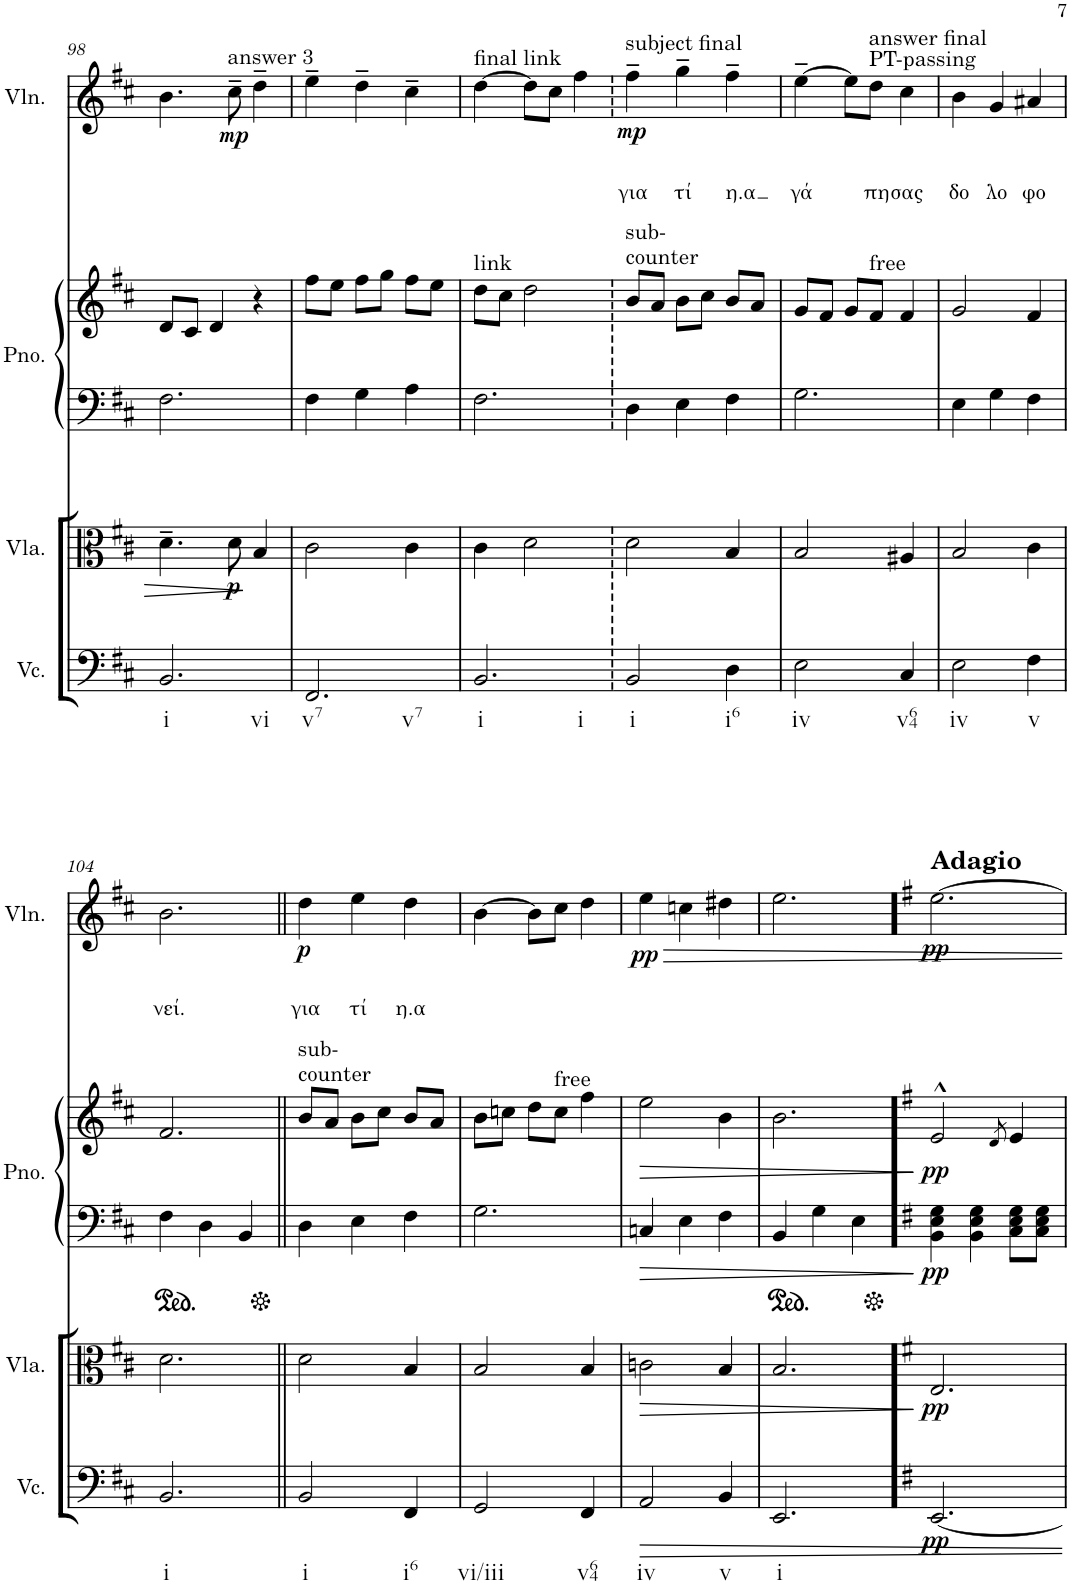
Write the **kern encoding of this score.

**kern	**dynam	**kern	**dynam	**kern	**kern	**dynam	**kern	**text	**text	**text	**dynam
*part4	*part4	*part3	*part3	*part2	*part2	*part2	*part1	*part1	*part1	*part1	*part1
*staff5	*staff5	*staff4	*staff4	*staff3	*staff2	*staff2/3	*staff1	*staff1	*staff1	*staff1	*staff1
*I"Violoncello	*	*I"Viola	*	*I"Grand Piano	*	*	*I"Violin	*	*	*	*
*I'Vc.	*	*I'Vla.	*	*I'Pno.	*	*	*I'Vln.	*	*	*	*
!!LO:PB:g=z
*clefF4	*	*clefC3	*	*clefF4	*clefG2	*	*clefG2	*	*	*	*
*k[f#c#]	*	*k[f#c#]	*	*k[f#c#]	*k[f#c#]	*	*k[f#c#]	*	*	*	*
*M3/4	*	*M3/4	*	*M3/4	*M3/4	*	*M3/4	*	*	*	*
=98	=98	=98	=98	=98	=98	=98	=98	=98	=98	=98	=98
!LO:TX:b:t=i	!	!	!	!	!	!	!	!	!	!	!
!LO:TX:b:t=vi	!	!	!	!	!	!	!	!	!	!	!
2.BB/	.	4.d~\	.	2.F#\	8d/L	.	4.b\	.	.	.	.
.	.	.	.	.	8c#/J	.	.	.	.	.	.
.	.	.	.	.	4d/	.	.	.	.	.	.
!	!	!	!	!	!	!	!LO:TX:a:t=answer 3	!	!	!	!
!	!	!	!LO:DY:b	!	!	!	!	!	!	!	!LO:DY:b
.	.	8d\	p	.	.	.	8cc#~\	.	.	.	mp
.	.	4B/	.	.	4r	.	4dd~\	.	.	.	.
=99	=99	=99	=99	=99	=99	=99	=99	=99	=99	=99	=99
!LO:TX:b:t=v7	!	!	!	!	!	!	!	!	!	!	!
!LO:TX:b:t=v7	!	!	!	!	!	!	!	!	!	!	!
2.FF#/	.	2c#\	.	4F#\	8ff#\L	.	4ee~\	.	.	.	.
.	.	.	.	.	8ee\J	.	.	.	.	.	.
.	.	.	.	4G\	8ff#\L	.	4dd~\	.	.	.	.
.	.	.	.	.	8gg\J	.	.	.	.	.	.
.	.	4c#\	.	4A\	8ff#\L	.	4cc#~\	.	.	.	.
.	.	.	.	.	8ee\J	.	.	.	.	.	.
=100	=100	=100	=100	=100	=100	=100	=100	=100	=100	=100	=100
!	!	!	!	!	!	!	!LO:TX:a:t=final link	!	!	!	!
!	!	!	!	!	!LO:TX:a:t=link	!	!	!	!	!	!
!LO:TX:b:t=i	!	!	!	!	!	!	!	!	!	!	!
!LO:TX:b:t=i	!	!	!	!	!	!	!	!	!	!	!
2.BB/	.	4c#\	.	2.F#\	8dd\L	.	[4dd\	.	.	.	.
.	.	.	.	.	8cc#\J	.	.	.	.	.	.
.	.	2d\	.	.	2dd\	.	8dd\L]	.	.	.	.
.	.	.	.	.	.	.	8cc#\J	.	.	.	.
.	.	.	.	.	.	.	4ff#\	.	.	.	.
=101	=101	=101	=101	=101	=101	=101	=101	=101	=101	=101	=101
!	!	!	!	!	!	!	!LO:TX:a:t=subject final	!	!	!	!
!	!	!	!	!	!LO:TX:a:t=sub-	!	!	!	!	!	!
!	!	!	!	!	!LO:TX:a:t=counter	!	!	!	!	!	!
!LO:TX:b:t=i	!	!	!	!	!	!	!	!	!	!	!
!	!	!	!	!	!	!	!	!	!	!LO:LY:b	!LO:DY:b
2BB/	.	2d\	.	4D\	8b/L	.	4ff#~\	.	.	για	mp
.	.	.	.	.	8a/J	.	.	.	.	.	.
!	!	!	!	!	!	!	!	!	!	!LO:LY:b	!
.	.	.	.	4E\	8b\L	.	4gg~\	.	.	τί	.
.	.	.	.	.	8cc#\J	.	.	.	.	.	.
!LO:TX:b:t=i6	!	!	!	!	!	!	!	!	!	!	!
!	!	!	!	!	!	!	!	!	!	!LO:LY:b	!
4D\	.	4B/	.	4F#\	8b/L	.	4ff#~\	.	.	η.α	.
.	.	.	.	.	8a/J	.	.	.	.	.	.
=102	=102	=102	=102	=102	=102	=102	=102	=102	=102	=102	=102
!LO:TX:b:t=iv	!	!	!	!	!	!	!	!	!	!	!
!	!	!	!	!	!	!	!	!	!	!LO:LY:b	!
2E\	.	2B/	.	2.G\	8g/L	.	[4ee~\	.	.	γά	.
.	.	.	.	.	8f#/J	.	.	.	.	.	.
.	.	.	.	.	8g/L	.	8ee\L]	.	.	.	.
!	!	!	!	!	!	!	!LO:TX:a:t=PT-passing	!	!	!	!
!	!	!	!	!	!	!	!LO:TX:a:t=answer final	!	!	!	!
!	!	!	!	!	!LO:TX:a:t=free	!	!	!	!	!	!
!	!	!	!	!	!	!	!	!	!	!LO:LY:b	!
.	.	.	.	.	8f#/J	.	8dd\J	.	.	πη	.
!LO:TX:b:t=v64	!	!	!	!	!	!	!	!	!	!	!
!	!	!	!	!	!	!	!	!	!	!LO:LY:b	!
4C#/	.	4A#X/	.	.	4f#/	.	4cc#\	.	.	σας	.
=103	=103	=103	=103	=103	=103	=103	=103	=103	=103	=103	=103
!LO:TX:b:t=iv	!	!	!	!	!	!	!	!	!	!	!
!	!	!	!	!	!	!	!	!	!	!LO:LY:b	!
2E\	.	2B/	.	4E\	2g/	.	4b\	.	.	δο	.
!	!	!	!	!	!	!	!	!	!	!LO:LY:b	!
.	.	.	.	4G\	.	.	4g/	.	.	λο	.
!LO:TX:b:t=v	!	!	!	!	!	!	!	!	!	!	!
!	!	!	!	!	!	!	!	!	!	!LO:LY:b	!
4F#\	.	4c#\	.	4F#\	4f#/	.	4a#X/	.	.	φο	.
!!LO:LB:g=z
=104	=104	=104	=104	=104	=104	=104	=104	=104	=104	=104	=104
!LO:TX:b:t=i	!	!	!	!	!	!	!	!	!	!	!
!	!	!	!	!	!	!	!	!	!	!LO:LY:b	!
2.BB/	.	2.d\	.	4F#\	2.f#/	.	2.b\	.	.	νεί.	.
.	.	.	.	4D\	.	.	.	.	.	.	.
.	.	.	.	4BB/	.	.	.	.	.	.	.
=105||	=105||	=105||	=105||	=105||	=105||	=105||	=105||	=105||	=105||	=105||	=105||
!	!	!	!	!	!LO:TX:a:t=sub-	!	!	!	!	!	!
!	!	!	!	!	!LO:TX:a:t=counter	!	!	!	!	!	!
!LO:TX:b:t=i	!	!	!	!	!	!	!	!	!	!	!
!	!	!	!	!	!	!	!	!	!	!LO:LY:b	!LO:DY:b
2BB/	.	2d\	.	4D\	8b/L	.	4dd\	.	.	για	p
.	.	.	.	.	8a/J	.	.	.	.	.	.
!	!	!	!	!	!	!	!	!	!	!LO:LY:b	!
.	.	.	.	4E\	8b\L	.	4ee\	.	.	τί	.
.	.	.	.	.	8cc#\J	.	.	.	.	.	.
!LO:TX:b:t=i6	!	!	!	!	!	!	!	!	!	!	!
!	!	!	!	!	!	!	!	!	!	!LO:LY:b	!
4FF#/	.	4B/	.	4F#\	8b/L	.	4dd\	.	.	η.α	.
.	.	.	.	.	8a/J	.	.	.	.	.	.
=106	=106	=106	=106	=106	=106	=106	=106	=106	=106	=106	=106
!LO:TX:b:t=vi/iii	!	!	!	!	!	!	!	!	!	!	!
2GG/	.	2B/	.	2.G\	8b\L	.	[4b\	.	.	.	.
.	.	.	.	.	8ccn\J	.	.	.	.	.	.
.	.	.	.	.	8dd\L	.	8b\L]	.	.	.	.
!	!	!	!	!	!LO:TX:a:t=free	!	!	!	!	!	!
.	.	.	.	.	8cc\J	.	8cc#\J	.	.	.	.
!LO:TX:b:t=v64	!	!	!	!	!	!	!	!	!	!	!
4FF#/	.	4B/	.	.	4ff#\	.	4dd\	.	.	.	.
=107	=107	=107	=107	=107	=107	=107	=107	=107	=107	=107	=107
!LO:TX:b:t=iv	!	!	!	!	!	!	!	!	!	!	!
!	!	!	!LO:HP:b	!	!	!LO:HP:b	!	!	!	!	!LO:DY:b
2AA/	.	2cn\	>	4Cn/	2ee\	>	4ee\	.	.	.	pp
.	.	.	.	4E\	.	.	4ccn\	.	.	.	.
!LO:TX:b:t=v	!	!	!	!	!	!	!	!	!	!	!
4BB/	.	4B/	.	4F#\	4b\	.	4dd#X\	.	.	.	.
=108	=108	=108	=108	=108	=108	=108	=108	=108	=108	=108	=108
!LO:TX:b:t=i	!	!	!	!	!	!	!	!	!	!	!
2.EE/	.	2.B/	.	4BB/	2.b\	.	2.ee\	.	.	.	.
.	.	.	.	4G\	.	.	.	.	.	.	.
.	.	.	.	4E\	.	.	.	.	.	.	.
.	.	.	]	.	.	]	.	.	.	.	.
=109!	=109!	=109!	=109!	=109!	=109!	=109!	=109!	=109!	=109!	=109!	=109!
*k[f#]	*	*k[f#]	*	*k[f#]	*k[f#]	*	*k[f#]	*	*	*	*
!	!	!	!	!	!	!	!LO:TX:a:B:t=Adagio	!	!	!	!
!	!LO:DY:b	!	!LO:DY:b	!	!	!LO:DY:b=2	!	!	!	!	!
!	!	!	!	!	!	!LO:DY:n=1:b	!	!	!	!	!LO:DY:b
[2.EE/	pp	2.E/	pp	4BB\ 4E\ 4G\	2e^^/	pp pp	[2.ee\	.	.	.	pp
.	.	.	.	4BB\ 4E\ 4G\	.	.	.	.	.	.	.
.	.	.	.	.	8qd/	.	.	.	.	.	.
.	.	.	.	8C\ 8E\ 8G\L	4e/	.	.	.	.	.	.
.	.	.	.	8C\ 8E\ 8G\J	.	.	.	.	.	.	.
=	=	=	=	=	=	=	=	=	=	=	=
*-	*-	*-	*-	*-	*-	*-	*-	*-	*-	*-	*-
